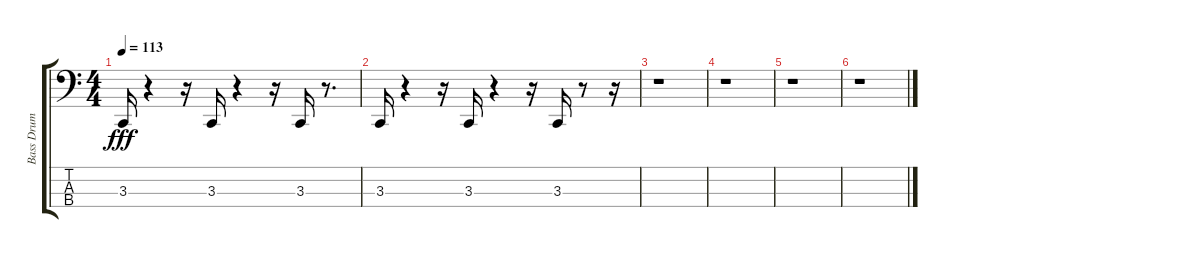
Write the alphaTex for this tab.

\track ("Bass Drum" "Bass Drum") {instrument acousticgrandpiano}
\staff {score tabs}
\tuning (G2 D2 A1 E1) {hide}
\ts (4 4)
\tempo 113
\clef f4
\ks c
3.3.16{dy fff} r.4 r.16 3.3.16 r.4 r.16 3.3.16 r.8{d} |
3.3.16 r.4 r.16 3.3.16 r.4 r.16 3.3.16 r.8 r.16 |
r.1 |
r.1 |
r.1 |
r.1
